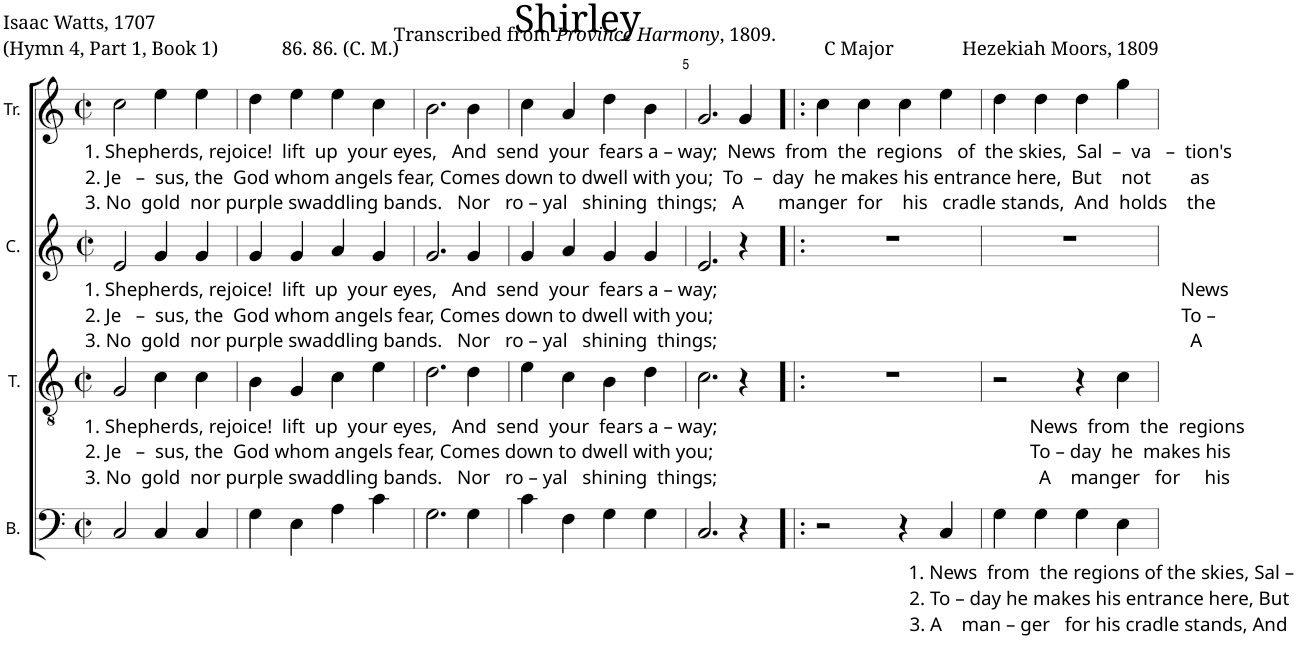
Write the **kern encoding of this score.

**kern	**kern	**kern	**kern
*part4	*part3	*part2	*part1
*staff4	*staff3	*staff2	*staff1
*I"B.	*I"T.	*I"C.	*I"Tr.
*I'B.	*I'T.	*I'C.	*I'Tr.
*clefF4	*clefGv2	*clefG2	*clefG2
*k[]	*k[]	*k[]	*k[]
*M2/2	*M2/2	*M2/2	*M2/2
*met(c|)	*met(c|)	*met(c|)	*met(c|)
=1	=1	=1	=1
!	!	!	!LO:TX:b:t=1. Shepherds, rejoice!  lift  up  your eyes,   And  send  your  fears a – way;  News  from  the  regions   of  the skies,  Sal  –  va   –  tion's
!	!	!	!LO:TX:b:t=2. Je   –  sus, the  God whom angels fear, Comes down to dwell with you;  To  –  day  he makes his entrance here,  But    not        as
!	!	!	!LO:TX:b:t=3. No  gold  nor purple swaddling bands.   Nor   ro – yal   shining  things;   A       manger  for    his   cradle stands,  And  holds    the
!	!	!LO:TX:b:t=1. Shepherds, rejoice!  lift  up  your eyes,   And  send  your  fears a – way;                                                                                               News	!
!	!	!LO:TX:b:t=2. Je   –  sus, the  God whom angels fear, Comes down to dwell with you;                                                                                                To –	!
!	!	!LO:TX:b:t=3. No  gold  nor purple swaddling bands.   Nor   ro – yal   shining  things;                                                                                                 A	!
!	!LO:TX:b:t=1. Shepherds, rejoice!  lift  up  your eyes,   And  send  your  fears a – way;                                                                News  from  the  regions	!	!
!	!LO:TX:b:t=2. Je   –  sus, the  God whom angels fear, Comes down to dwell with you;                                                                 To – day  he  makes his	!	!
!	!LO:TX:b:t=3. No  gold  nor purple swaddling bands.   Nor   ro – yal   shining  things;                                                                  A    manger   for     his	!	!
2C/	2G/	2e/	2cc\
4C/	4c\	4g/	4ee\
4C/	4c\	4g/	4ee\
=2	=2	=2	=2
4G\	4B\	4g/	4dd\
4E\	4G/	4g/	4ee\
4A\	4c\	4a/	4ee\
4c\	4e\	4g/	4cc\
=3	=3	=3	=3
2.G\	2.d\	2.g/	2.b\
4G\	4d\	4g/	4b\
=4	=4	=4	=4
4c\	4e\	4g/	4cc\
4F\	4c\	4a/	4a/
4G\	4B\	4g/	4dd\
4G\	4d\	4g/	4b\
=5	=5	=5	=5
2.C/	2.c\	2.e/	2.g/
4r	4r	4r	4g/
=6!|:	=6!|:	=6!|:	=6!|:
2r	1r	1r	4cc\
.	.	.	4cc\
4r	.	.	4cc\
!LO:TX:b:t=1. News  from  the regions of the skies, Sal –	!	!	!
!LO:TX:b:t=2. To – day he makes his entrance here, But	!	!	!
!LO:TX:b:t=3. A    man – ger   for his cradle stands, And	!	!	!
4C/	.	.	4ee\
=7	=7	=7	=7
4G\	2r	1r	4dd\
4G\	.	.	4dd\
4G\	4r	.	4dd\
4E\	4c\	.	4gg\
=	=	=	=
*-	*-	*-	*-
